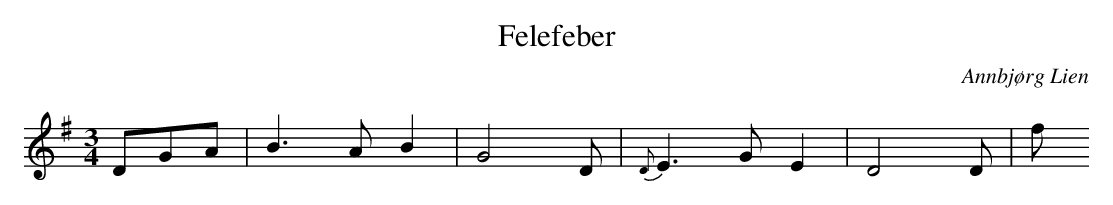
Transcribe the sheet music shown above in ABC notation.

X:1
T:Felefeber
C:Annbjørg Lien
M:3/4
L:1/8
Q:90
K:G
DGA| B3A B2 | G4 D | {D}E3G E2 | D4 D | f
